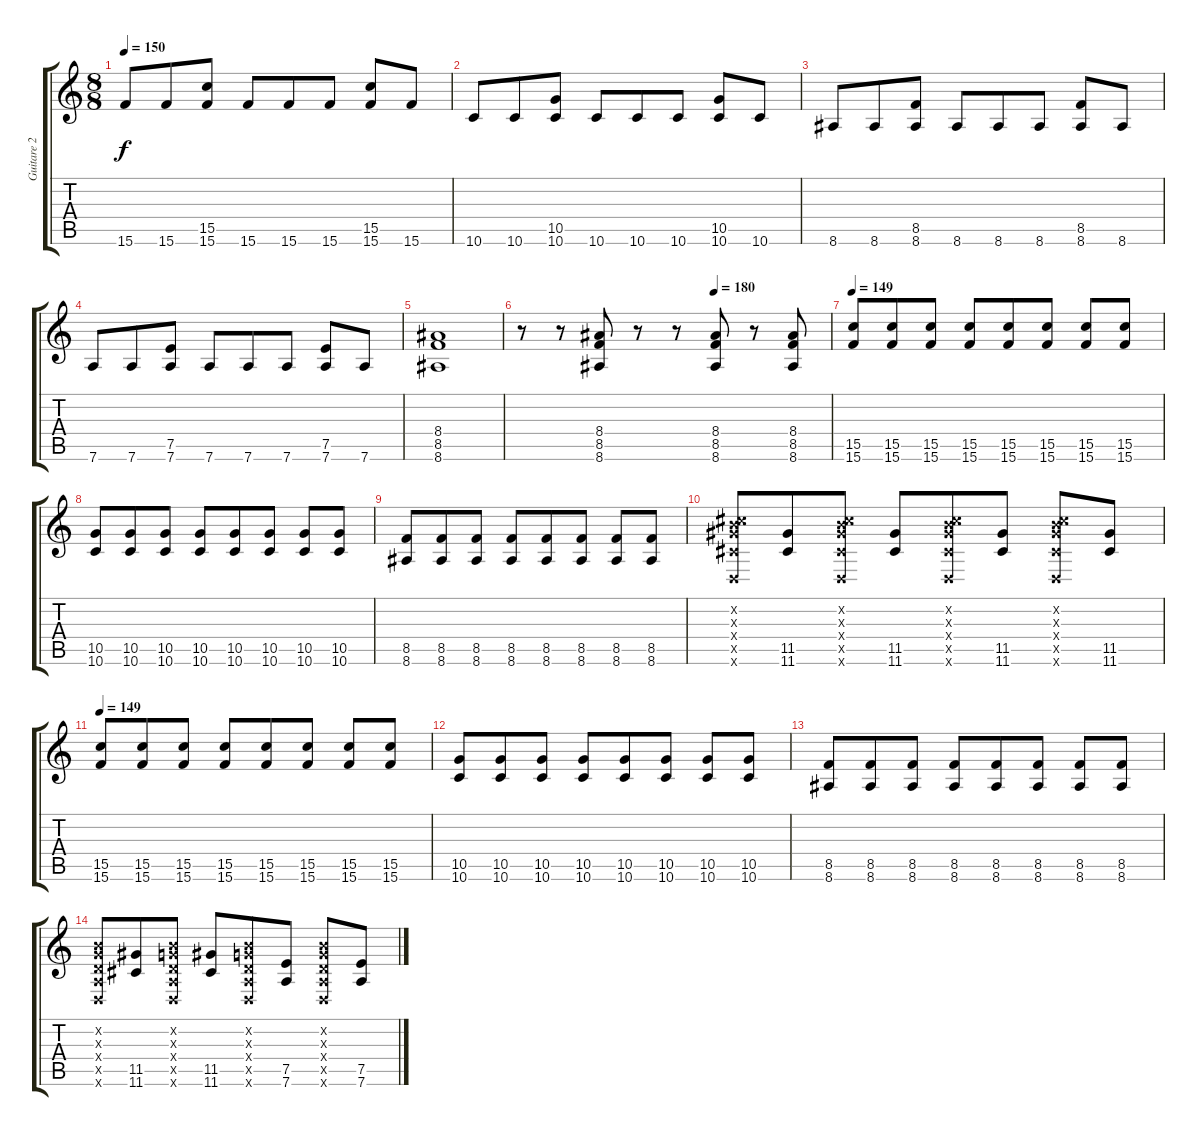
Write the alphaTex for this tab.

\track ("Guitare 2" "Guitare 2") {instrument distortionguitar}
\staff {score tabs}
\tuning (E4 B3 G3 D3 A2 D2) {hide}
\ts (8 8)
\tempo 150
\clef g2
\ks c
15.6.8{dy f} 15.6.8 (15.5 15.6).8 15.6.8 15.6.8 15.6.8 (15.5 15.6).8 15.6.8 |
10.6.8 10.6.8 (10.5 10.6).8 10.6.8 10.6.8 10.6.8 (10.5 10.6).8 10.6.8 |
8.6.8 8.6.8 (8.5 8.6).8 8.6.8 8.6.8 8.6.8 (8.5 8.6).8 8.6.8 |
7.6.8 7.6.8 (7.5 7.6).8 7.6.8 7.6.8 7.6.8 (7.5 7.6).8 7.6.8 |
(8.4 8.5 8.6).1 |
\tempo (180 0.625)
r.8 r.8 (8.4 8.5 8.6).8 r.8 r.8 (8.4 8.5 8.6).8 r.8 (8.4 8.5 8.6).8 |
\tempo 149
(15.5 15.6).8 (15.5 15.6).8 (15.5 15.6).8 (15.5 15.6).8 (15.5 15.6).8 (15.5 15.6).8 (15.5 15.6).8 (15.5 15.6).8 |
(10.5 10.6).8 (10.5 10.6).8 (10.5 10.6).8 (10.5 10.6).8 (10.5 10.6).8 (10.5 10.6).8 (10.5 10.6).8 (10.5 10.6).8 |
(8.5 8.6).8 (8.5 8.6).8 (8.5 8.6).8 (8.5 8.6).8 (8.5 8.6).8 (8.5 8.6).8 (8.5 8.6).8 (8.5 8.6).8 |
(0.2{x} 6.3{x} 6.4{x} 4.5{x} 0.6{x}).8 (11.5 11.6).8 (0.2{x} 6.3{x} 6.4{x} 4.5{x} 0.6{x}).8 (11.5 11.6).8 (0.2{x} 6.3{x} 6.4{x} 4.5{x} 0.6{x}).8 (11.5 11.6).8 (0.2{x} 6.3{x} 6.4{x} 4.5{x} 0.6{x}).8 (11.5 11.6).8 |
\tempo 149
(15.5 15.6).8 (15.5 15.6).8 (15.5 15.6).8 (15.5 15.6).8 (15.5 15.6).8 (15.5 15.6).8 (15.5 15.6).8 (15.5 15.6).8 |
(10.5 10.6).8 (10.5 10.6).8 (10.5 10.6).8 (10.5 10.6).8 (10.5 10.6).8 (10.5 10.6).8 (10.5 10.6).8 (10.5 10.6).8 |
(8.5 8.6).8 (8.5 8.6).8 (8.5 8.6).8 (8.5 8.6).8 (8.5 8.6).8 (8.5 8.6).8 (8.5 8.6).8 (8.5 8.6).8 |
(0.2{x} 0.3{x} 0.4{x} 0.5{x} 0.6{x}).8 (11.5 11.6).8 (0.2{x} 0.3{x} 0.4{x} 0.5{x} 0.6{x}).8 (11.5 11.6).8 (0.2{x} 0.3{x} 0.4{x} 0.5{x} 0.6{x}).8 (7.5 7.6).8 (0.2{x} 0.3{x} 0.4{x} 0.5{x} 0.6{x}).8 (7.5 7.6).8
